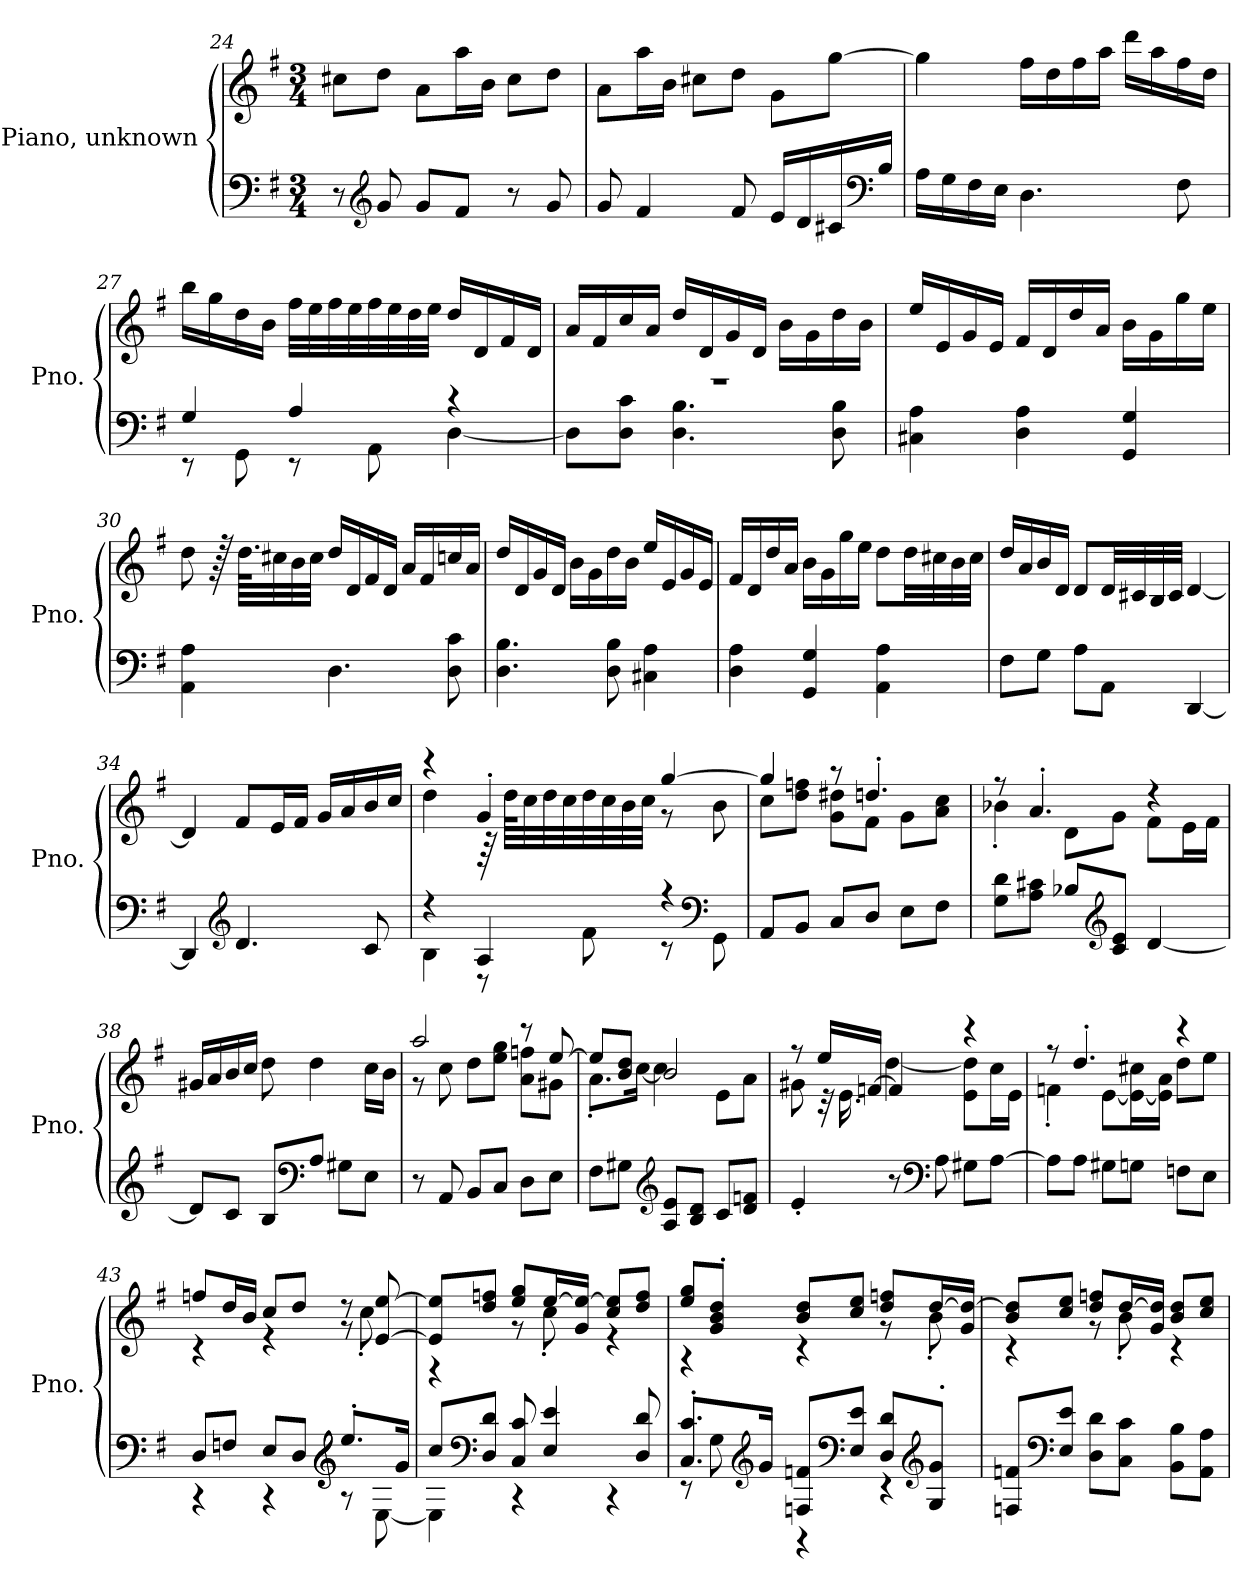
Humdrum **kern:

**kern	**kern
*part1	*part1
*staff2	*staff1
*I"Piano, unknown	*
*I'Pno.	*
*clefF4	*clefG2
*k[f#]	*k[f#]
*M3/4	*M3/4
=24	=24
8r	8cc#X\L
*clefG2	*
8g/	8dd\J
8g/L	8a\L
8f#/J	16aa\L
.	16b\JJ
8r	8cc#\L
8g/	8dd\J
=25	=25
8g/	8a\L
4f#/	16aa\L
.	16b\JJ
.	8cc#X\L
8f#/	8dd\J
16e/LL	8g\L
16d/	.
16c#X/	[8gg\J
*clefF4	*
16B/JJ	.
!!LO:LB:g=z
=26	=26
16A\LL	4gg\]
16G\	.
16F#\	.
16E\JJ	.
4.D\	16ff#\LL
.	16dd\
.	16ff#\
.	16aa\JJ
.	16ddd\LL
.	16aa\
8F#\	16ff#\
.	16dd\JJ
=27	=27
*^	*
4G/	8r	16bb\LL
.	.	16gg\
.	8GG\	16dd\
.	.	16b\JJ
4A/	8r	32ff#\LLL
.	.	32ee\
.	.	32ff#\
.	.	32ee\
.	8AA\	32ff#\
.	.	32ee\
.	.	32dd\
.	.	32ee\JJJ
4r	[4D\	16dd/LL
.	.	16d/
.	.	16f#/
.	.	16d/JJ
=28	=28	=28
2.r	8D\L]	16a/LL
.	.	16f#/
.	8D\ 8c\J	16cc/
.	.	16a/JJ
.	4.D\ 4.B\	16dd/LL
.	.	16d/
.	.	16g/
.	.	16d/JJ
.	.	16b\LL
.	.	16g\
.	8D\ 8B\	16dd\
.	.	16b\JJ
*v	*v	*
!!LO:LB:g=z
=29	=29
4C#X\ 4A\	16ee/LL
.	16e/
.	16g/
.	16e/JJ
4D\ 4A\	16f#/LL
.	16d/
.	16dd/
.	16a/JJ
4GG/ 4G/	16b\LL
.	16g\
.	16gg\
.	16ee\JJ
=30	=30
4AA\ 4A\	8dd\
.	128r
.	64.dd\KLLL
.	32cc#X\
.	32b\
.	32cc#\JJJ
4.D\	16dd/LL
.	16d/
.	16f#/
.	16d/JJ
.	16a/LL
.	16f#/
8D\ 8c\	16ccn/
.	16a/JJ
=31	=31
4.D\ 4.B\	16dd/LL
.	16d/
.	16g/
.	16d/JJ
.	16b\LL
.	16g\
8D\ 8B\	16dd\
.	16b\JJ
4C#X\ 4A\	16ee/LL
.	16e/
.	16g/
.	16e/JJ
!!LO:LB:g=z
=32	=32
4D\ 4A\	16f#/LL
.	16d/
.	16dd/
.	16a/JJ
4GG/ 4G/	16b\LL
.	16g\
.	16gg\
.	16ee\JJ
4AA\ 4A\	8dd\L
.	32dd\LL
.	32cc#X\
.	32b\
.	32cc#\JJJ
=33	=33
8F#\L	16dd/LL
.	16a/
8G\J	16b/
.	16d/JJ
8A\L	8d/L
8AA\J	32d/LL
.	32c#X/
.	32B/
.	32c#/JJJ
[4DD/	[4d/
=34	=34
4DD/]	4d/]
*clefG2	*
4.d/	8f#/L
.	16e/L
.	16f#/JJ
.	16g/LL
.	16a/
8c/	16b/
.	16cc/JJ
!!LO:LB:g=z
=35	=35
*^	*^
4r	4B\	4r	4dd\
4A/	8r	4g'/	64r
.	.	.	64dd\KLLL
.	.	.	32cc\
.	.	.	32dd\
.	.	.	32cc\
.	8f#\	.	32dd\
.	.	.	32cc\
.	.	.	32b\
.	.	.	32cc\JJJ
4r	8r	[4gg/	8r
*clefF4	*	*	*
.	8GG\	.	8b\
*v	*v	*	*
=36	=36	=36
8AA/L	4gg/]	8cc\L
8BB/J	.	8dd\ 8ffn\J
8C/L	8r	8g\ 8dd#X\L
8D/J	4.ddn'/	8f#\J
8E\L	.	8g\L
8F#\J	.	8a\ 8cc\J
=37	=37	=37
8G\ 8d\L	8r	4b-X'\
8A\ 8c#X\J	4.a'/	.
8B-X/L	.	8d\L
*clefG2	*	*
8c#/ 8e/J	.	8g\J
[4d/	4r	8f#\L
.	.	16e\L
.	.	16f#\JJ
*	*v	*v
!!LO:LB:g=z
=38	=38
8d/L]	16g#X/LL
.	16a/
8c/J	16b/
.	16cc/JJ
8B/L	8dd\
*clefF4	*
8A/J	4dd\
8G#X\L	.
8E\J	16cc\LL
.	16b\JJ
=39	=39
*	*^
8r	2aa/	8r
8AA/	.	8cc\
8BB/L	.	8dd\L
8C/J	.	8ee\ 8gg\J
8D\L	8r	8a\ 8ffn\L
8E\J	[8ee/	8g#X\J
=40	=40	=40
8F#\L	8ee/L]	8.a'\L
8G#X\J	8b/ 8dd/J	.
.	.	[16cc\Jk
*clefG2	*	*
8A/ 8e/L	2b/	4cc\]
8B/ 8d/J	.	.
8c/L	.	8e\L
8d/ 8fn/J	.	8a\J
!!LO:PB:g=z	!!
=41	=41	=41
4e'/	8r	8g#X\
.	16ee/LL	32r
.	.	16.e\
.	[16fn/JJ	.
8r	4f/]	[4dd\
*clefF4	*	*
8A\	.	.
8G#X\L	4r	8e\ 8dd\]L
[8A\J	.	16cc\L
.	.	16e\JJ
=42	=42	=42
8A\L]	8r	4fn'\
8A\J	4.dd'/	.
8G#X\L	.	[8e\L
8Gn\J	.	16e\_ 16cc#X\L
.	.	16e\] 16a\JJ
8Fn\L	4r	8dd\L
8E\J	.	8ee\J
=43	=43	=43
*^	*	*
8D/L	4r	8ffn/L	4r
8Fn/J	.	16dd/L	.
.	.	16b/JJ	.
8E/L	4r	8cc/L	4r
8D/J	.	8dd/J	.
*clefG2	*	*	*
8.ee'/L	8r	8r	8r
.	[8E\	[8e/ [8ee/	8cc'\
16g/Jk	.	.	.
!!LO:LB:g=z	!!
=44	=44	=44	=44
8cc/L	4E\]	8e/] 8ee/]L	4r
*clefF4	*	*	*
8D/ 8d/J	.	8dd/ 8ffn/J	.
8C/ 8c/	4r	8ee/ 8gg/L	8r
4E/ 4e/	.	[16ee/L	8cc'\
.	.	16g/ 16ee/_JJ	.
.	4r	8cc/ 8ee/]L	4r
8D/ 8d/	.	8dd/ 8ff/J	.
=45	=45	=45	=45
8.C/' 8.c/'L	8r	8ee/ 8gg/L	4r
.	8G\	8g/' 8b/' 8dd/'J	.
*clefG2	*	*	*
16g/Jk	.	.	.
8Fn/ 8fn/L	4r	8b/ 8dd/L	4r
*clefF4	*	*	*
8E/ 8e/J	.	8cc/ 8ee/J	.
8D/ 8d/L	4r	8dd/ 8ffn/L	8r
*clefG2	*	*	*
8G/' 8g/'J	.	[16dd/L	8b'\
.	.	16g/ 16dd/_JJ	.
*v	*v	*	*
=46	=46	=46
8Fn/ 8fn/L	8b/ 8dd/]L	4r
*clefF4	*	*
8E/ 8e/J	8cc/ 8ee/J	.
8D\ 8d\L	8dd/ 8ffn/L	8r
8C\ 8c\J	[16dd/L	8b'\
.	16g/ 16dd/]JJ	.
8BB\ 8B\L	8b/ 8dd/L	4r
8AA\ 8A\J	8cc/ 8ee/J	.
*	*v	*v
=	=
*-	*-
